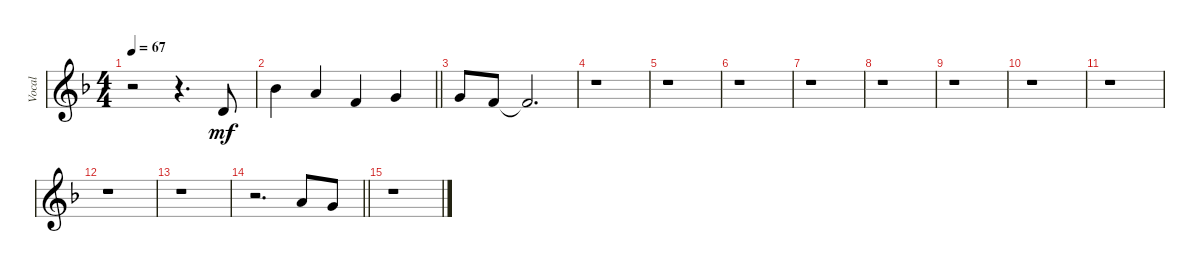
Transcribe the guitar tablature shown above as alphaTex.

\track ("Vocal" "Vocal") {instrument acousticgrandpiano}
\staff {score}
\tuning (E4 B3 G3 D3 A2 E2 B1) {hide}
\ts (4 4)
\tempo 67
\clef g2
\ks dminor
r.2{dy mf instrument acousticgrandpiano} r.4{d} 3.2.8 |
\barLineRight lightlight
6.1.4 5.1.4 1.1.4 3.1.4 |
3.1.8 1.1.8 1.1{t}.2{d} |
r.1 |
r.1 |
r.1 |
r.1 |
r.1 |
r.1 |
r.1 |
r.1 |
r.1 |
r.1 |
\barLineRight lightlight
r.2{d} 5.1.8 3.1.8 |
r.1
